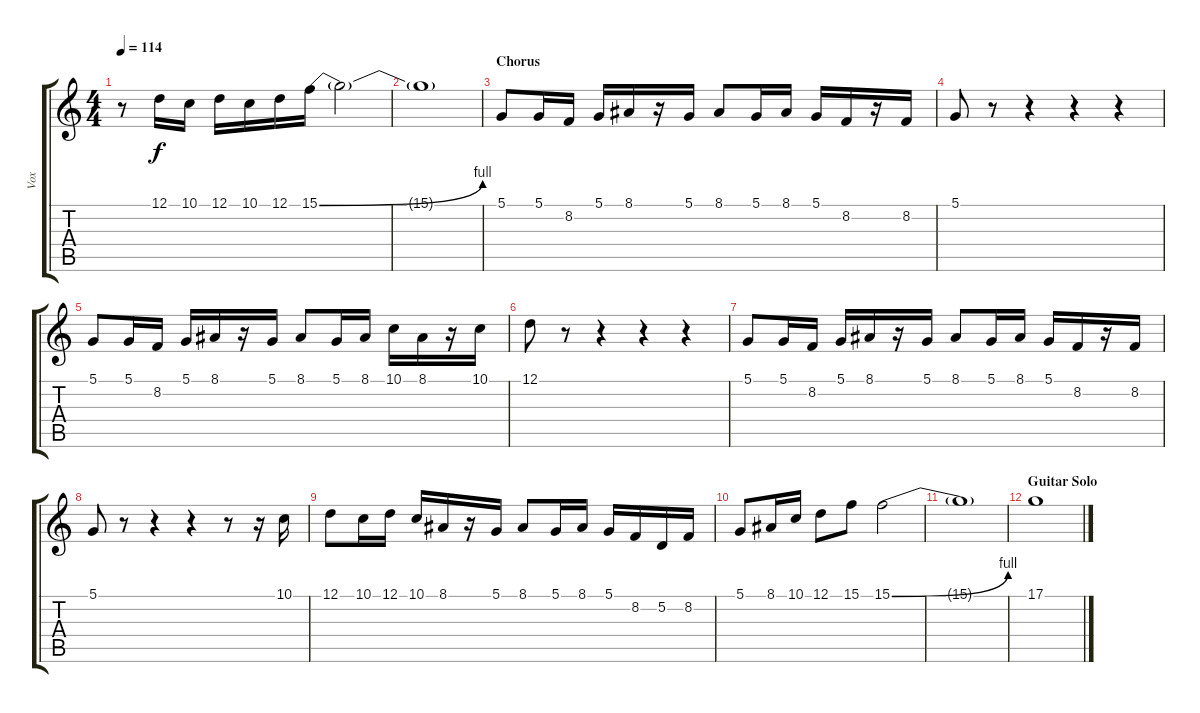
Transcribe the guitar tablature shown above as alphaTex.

\track ("Vox" "Vox") {instrument lead2sawtooth}
\staff {score tabs}
\tuning (D4 A3 F3 C3 G2 C2) {hide}
\ts (4 4)
\tempo 114
\clef g2
\ks c
r.8{dy f} 12.1.16 10.1.16 12.1.16 10.1.16 12.1.16 15.1{be (bend 0 0 60 4)}.16 15.1{t}.2 |
15.1{t}.1 |
\section ("" "Chorus")
5.1.8 5.1.16 8.2.16 5.1.16 8.1.16 r.16 5.1.16 8.1.8 5.1.16 8.1.16 5.1.16 8.2.16 r.16 8.2.16 |
5.1.8 r.8 r.4 r.4 r.4 |
5.1.8 5.1.16 8.2.16 5.1.16 8.1.16 r.16 5.1.16 8.1.8 5.1.16 8.1.16 10.1.16 8.1.16 r.16 10.1.16 |
12.1.8 r.8 r.4 r.4 r.4 |
5.1.8 5.1.16 8.2.16 5.1.16 8.1.16 r.16 5.1.16 8.1.8 5.1.16 8.1.16 5.1.16 8.2.16 r.16 8.2.16 |
5.1.8 r.8 r.4 r.4 r.8 r.16 10.1.16 |
12.1.8 10.1.16 12.1.16 10.1.16 8.1.16 r.16 5.1.16 8.1.8 5.1.16 8.1.16 5.1.16 8.2.16 5.2.16 8.2.16 |
5.1.8 8.1.16 10.1.16 12.1.8 15.1.8 15.1{be (bend 0 0 60 4)}.2 |
15.1{t}.1 |
\section ("" "Guitar Solo")
17.1.1{volume 0}
